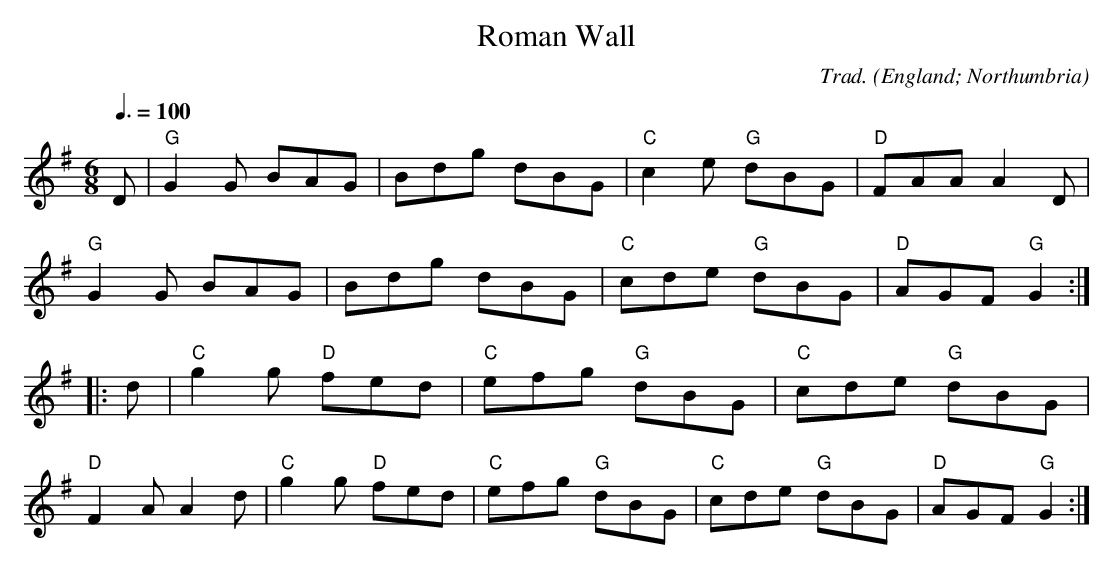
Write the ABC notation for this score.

X:1
T:Roman Wall
C:Trad.
O:England; Northumbria
M:6/8
L:1/8
Q:3/8=100
K:G
D|"G"G2G BAG|Bdg dBG|"C"c2e "G"dBG|"D"FAA A2D|
"G"G2G BAG|Bdg dBG|"C"cde "G"dBG|"D"AGF "G"G2:|
|:d|"C"g2g "D"fed|"C"efg "G"dBG|"C"cde "G"dBG|
"D"F2A A2d|"C"g2g "D"fed|"C"efg "G"dBG|"C"cde "G"dBG|"D"AGF "G"G2:|
